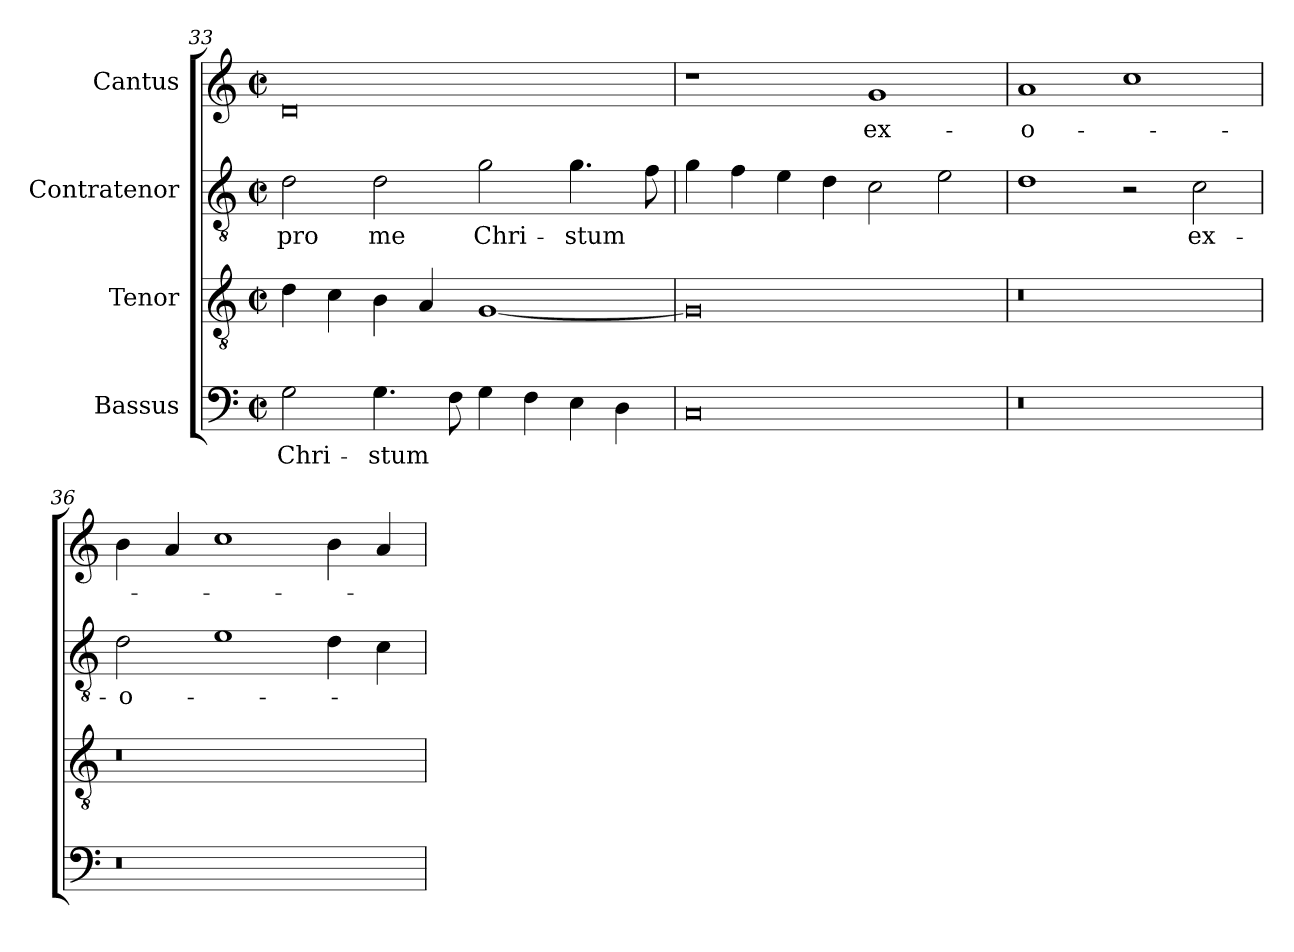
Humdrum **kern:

**kern	**text	**kern	**kern	**text	**kern	**text
*part4	*part4	*part3	*part2	*part2	*part1	*part1
*staff4	*staff4	*staff3	*staff2	*staff2	*staff1	*staff1
*I"Bassus	*	*I"Tenor	*I"Contratenor	*	*I"Cantus	*
*clefF4	*	*clefGv2	*clefGv2	*	*clefG2	*
*k[]	*	*k[]	*	*	*	*
*C:	*	*C:	*	*	*	*
*M2/2	*	*M2/2	*M2/2	*	*M2/2	*
*met(c|)	*	*met(c|)	*met(c|)	*	*met(c|)	*
=33	=33	=33	=33	=33	=33	=33
!	!LO:LY:b:cj	!	!	!LO:LY:b:cj	!	!
2G\	Chri-	4d\	2d\	pro	0d	.
.	.	4c\	.	.	.	.
!	!LO:LY:b	!	!	!LO:LY:b:cj	!	!
4.G\	-stum	4B\	2d\	me	.	.
.	.	4A/	.	.	.	.
8F\	.	.	.	.	.	.
!	!	!	!	!LO:LY:b:cj	!	!
4G\	.	[<1G	2g\	Chri-	.	.
4F\	.	.	.	.	.	.
!	!	!	!	!LO:LY:b	!	!
4E\	.	.	4.g\	-stum	.	.
4D\	.	.	.	.	.	.
.	.	.	8f\	.	.	.
=34	=34	=34	=34	=34	=34	=34
0C	.	0G]	4g\	.	1r	.
.	.	.	4f\	.	.	.
.	.	.	4e\	.	.	.
.	.	.	4d\	.	.	.
!	!	!	!	!	!	!LO:LY:b:cj
.	.	.	2c\	.	1g	ex-
.	.	.	2e\	.	.	.
=35	=35	=35	=35	=35	=35	=35
!	!	!	!	!	!	!LO:LY:b:rj
0r	.	0r	1d	.	1a	-o-
.	.	.	2r	.	1cc	.
!	!	!	!	!LO:LY:b:cj	!	!
.	.	.	2c\	ex-	.	.
=36	=36	=36	=36	=36	=36	=36
!	!	!	!	!LO:LY:b:cj	!	!
0r	.	0r	2d\	-o-	4b\	.
.	.	.	.	.	4a/	.
.	.	.	1e	.	1cc	.
.	.	.	4d\	.	4b\	.
.	.	.	4c\	.	4a/	.
=	=	=	=	=	=	=
*-	*-	*-	*-	*-	*-	*-
